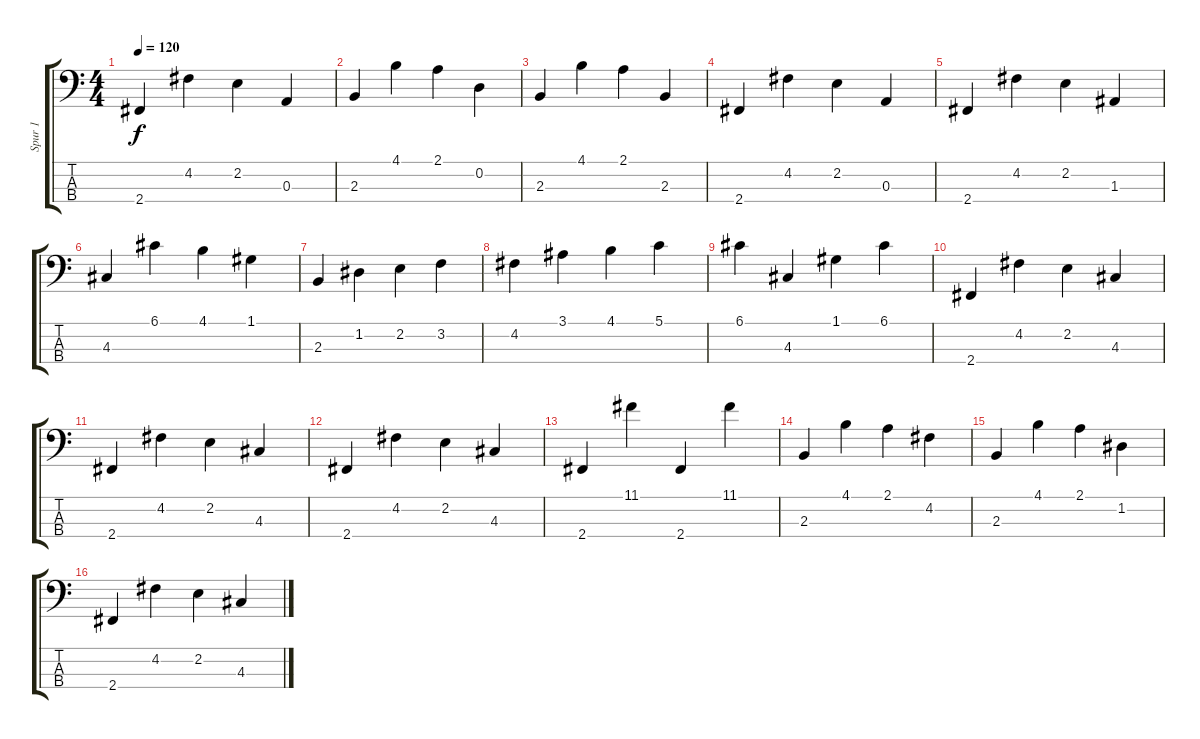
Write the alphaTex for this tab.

\track ("Spur 1" "Spur 1") {instrument acousticguitarsteel}
\staff {score tabs}
\tuning (G2 D2 A1 E1) {hide}
\ts (4 4)
\tempo 120
\clef f4
\ks c
2.4.4{dy f} 4.2.4 2.2.4 0.3.4 |
2.3.4 4.1.4 2.1.4 0.2.4 |
2.3.4 4.1.4 2.1.4 2.3.4 |
2.4.4 4.2.4 2.2.4 0.3.4 |
2.4.4 4.2.4 2.2.4 1.3.4 |
4.3.4 6.1.4 4.1.4 1.1.4 |
2.3.4 1.2.4 2.2.4 3.2.4 |
4.2.4 3.1.4 4.1.4 5.1.4 |
6.1.4 4.3.4 1.1.4 6.1.4 |
2.4.4 4.2.4 2.2.4 4.3.4 |
2.4.4 4.2.4 2.2.4 4.3.4 |
2.4.4 4.2.4 2.2.4 4.3.4 |
2.4.4 11.1.4 2.4.4 11.1.4 |
2.3.4 4.1.4 2.1.4 4.2.4 |
2.3.4 4.1.4 2.1.4 1.2.4 |
2.4.4 4.2.4 2.2.4 4.3.4
